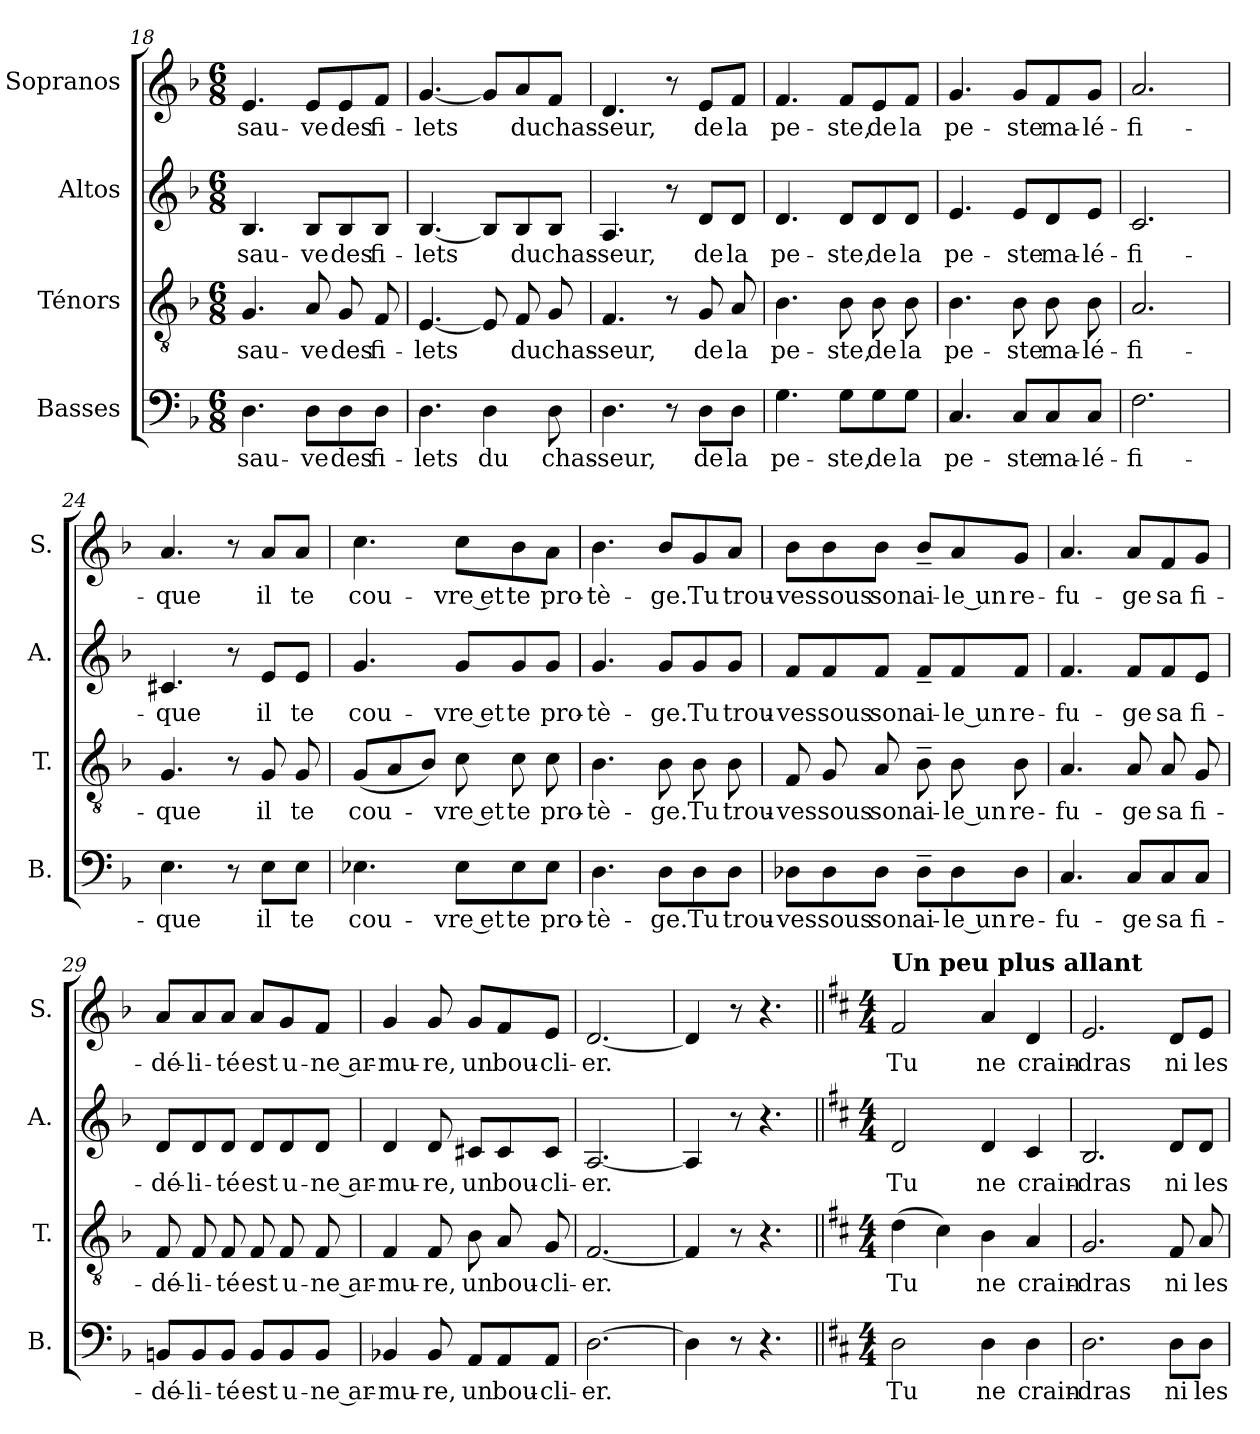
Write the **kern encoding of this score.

**kern	**text	**kern	**text	**kern	**text	**kern	**text
*part4	*part4	*part3	*part3	*part2	*part2	*part1	*part1
*staff4	*staff4	*staff3	*staff3	*staff2	*staff2	*staff1	*staff1
*I"Basses	*	*I"Ténors	*	*I"Altos	*	*I"Sopranos	*
*I'B.	*	*I'T.	*	*I'A.	*	*I'S.	*
*clefF4	*	*clefGv2	*	*clefG2	*	*clefG2	*
*	*	*ITrd7c12	*	*	*	*	*
*k[b-]	*	*k[b-]	*	*k[b-]	*	*k[b-]	*
*d:	*	*d:	*	*d:	*	*d:	*
*M6/8	*	*M6/8	*	*M6/8	*	*M6/8	*
=18	=18	=18	=18	=18	=18	=18	=18
!	!LO:LY:b	!	!LO:LY:b	!	!LO:LY:b	!	!LO:LY:b
4.D\	sau-	4.GG/	sau-	4.B-/	sau-	4.e/	sau-
!	!LO:LY:b	!	!LO:LY:b	!	!LO:LY:b	!	!LO:LY:b
8D\L	-ve	8AA/	-ve	8B-/L	-ve	8e/L	-ve
!	!LO:LY:b	!	!LO:LY:b	!	!LO:LY:b	!	!LO:LY:b
8D\	des	8GG/	des	8B-/	des	8e/	des
!	!LO:LY:b	!	!LO:LY:b	!	!LO:LY:b	!	!LO:LY:b
8D\J	fi-	8FF/	fi-	8B-/J	fi-	8f/J	fi-
=19	=19	=19	=19	=19	=19	=19	=19
!	!LO:LY:b	!	!LO:LY:b	!	!LO:LY:b	!	!LO:LY:b
4.D\	-lets	[<4.EE/	-lets	[<4.B-/	-lets	[<4.g/	-lets
!	!LO:LY:b	!	!	!	!	!	!
4D\	du	8EE/]	.	8B-/L]	.	8g/L]	.
!	!	!	!LO:LY:b	!	!LO:LY:b	!	!LO:LY:b
.	.	8FF/	du	8B-/	du	8a/	du
!	!LO:LY:b	!	!LO:LY:b	!	!LO:LY:b	!	!LO:LY:b
8D\	chas-	8GG/	chas-	8B-/J	chas-	8f/J	chas-
=20	=20	=20	=20	=20	=20	=20	=20
!	!LO:LY:b	!	!LO:LY:b	!	!LO:LY:b	!	!LO:LY:b
4.D\	-seur,	4.FF/	-seur,	4.A/	-seur,	4.d/	-seur,
8r	.	8r	.	8r	.	8r	.
!	!LO:LY:b	!	!LO:LY:b	!	!LO:LY:b	!	!LO:LY:b
8D\L	de	8GG/	de	8d/L	de	8e/L	de
!	!LO:LY:b	!	!LO:LY:b	!	!LO:LY:b	!	!LO:LY:b
8D\J	la	8AA/	la	8d/J	la	8f/J	la
!!LO:PB:g=z
=21	=21	=21	=21	=21	=21	=21	=21
!	!LO:LY:b	!	!LO:LY:b	!	!LO:LY:b	!	!LO:LY:b
4.G\	pe-	4.BB-\	pe-	4.d/	pe-	4.f/	pe-
!	!LO:LY:b	!	!LO:LY:b	!	!LO:LY:b	!	!LO:LY:b
8G\L	-ste,	8BB-\	-ste,	8d/L	-ste,	8f/L	-ste,
!	!LO:LY:b	!	!LO:LY:b	!	!LO:LY:b	!	!LO:LY:b
8G\	de	8BB-\	de	8d/	de	8e/	de
!	!LO:LY:b	!	!LO:LY:b	!	!LO:LY:b	!	!LO:LY:b
8G\J	la	8BB-\	la	8d/J	la	8f/J	la
=22	=22	=22	=22	=22	=22	=22	=22
!	!LO:LY:b	!	!LO:LY:b	!	!LO:LY:b	!	!LO:LY:b
4.C/	pe-	4.BB-\	pe-	4.e/	pe-	4.g/	pe-
!	!LO:LY:b	!	!LO:LY:b	!	!LO:LY:b	!	!LO:LY:b
8C/L	-ste	8BB-\	-ste	8e/L	-ste	8g/L	-ste
!	!LO:LY:b	!	!LO:LY:b	!	!LO:LY:b	!	!LO:LY:b
8C/	ma-	8BB-\	ma-	8d/	ma-	8f/	ma-
!	!LO:LY:b	!	!LO:LY:b	!	!LO:LY:b	!	!LO:LY:b
8C/J	-lé-	8BB-\	-lé-	8e/J	-lé-	8g/J	-lé-
=23	=23	=23	=23	=23	=23	=23	=23
!	!LO:LY:b	!	!LO:LY:b	!	!LO:LY:b	!	!LO:LY:b
2.F\	-fi-	2.AA/	-fi-	2.c/	-fi-	2.a/	-fi-
=24	=24	=24	=24	=24	=24	=24	=24
!	!LO:LY:b	!	!LO:LY:b	!	!LO:LY:b	!	!LO:LY:b
4.E\	-que	4.GG/	-que	4.c#X/	-que	4.a/	-que
8r	.	8r	.	8r	.	8r	.
!	!LO:LY:b	!	!LO:LY:b	!	!LO:LY:b	!	!LO:LY:b
8E\L	il	8GG/	il	8e/L	il	8a/L	il
!	!LO:LY:b	!	!LO:LY:b	!	!LO:LY:b	!	!LO:LY:b
8E\J	te	8GG/	te	8e/J	te	8a/J	te
=25	=25	=25	=25	=25	=25	=25	=25
!	!LO:LY:b	!	!LO:LY:b	!	!LO:LY:b	!	!LO:LY:b
4.E-X\	cou-	(<8GG/L	cou-	4.g/	cou-	4.cc\	cou-
.	.	8AA/	.	.	.	.	.
.	.	8BB-/J)	.	.	.	.	.
!	!LO:LY:b	!	!LO:LY:b	!	!LO:LY:b	!	!LO:LY:b
8E-\L	-vre et	8C\	-vre et	8g/L	-vre et	8cc\L	-vre et
!	!LO:LY:b	!	!LO:LY:b	!	!LO:LY:b	!	!LO:LY:b
8E-\	te	8C\	te	8g/	te	8b-\	te
!	!LO:LY:b	!	!LO:LY:b	!	!LO:LY:b	!	!LO:LY:b
8E-\J	pro-	8C\	pro-	8g/J	pro-	8a\J	pro-
=26	=26	=26	=26	=26	=26	=26	=26
!	!LO:LY:b	!	!LO:LY:b	!	!LO:LY:b	!	!LO:LY:b
4.D\	-tè-	4.BB-\	-tè-	4.g/	-tè-	4.b-\	-tè-
!	!LO:LY:b	!	!LO:LY:b	!	!LO:LY:b	!	!LO:LY:b
8D\L	-ge.	8BB-\	-ge.	8g/L	-ge.	8b-/L	-ge.
!	!LO:LY:b	!	!LO:LY:b	!	!LO:LY:b	!	!LO:LY:b
8D\	Tu	8BB-\	Tu	8g/	Tu	8g/	Tu
!	!LO:LY:b	!	!LO:LY:b	!	!LO:LY:b	!	!LO:LY:b
8D\J	trou-	8BB-\	trou-	8g/J	trou-	8a/J	trou-
!!LO:LB:g=z
=27	=27	=27	=27	=27	=27	=27	=27
!	!LO:LY:b	!	!LO:LY:b	!	!LO:LY:b	!	!LO:LY:b
8D-X\L	-ves	8FF/	-ves	8f/L	-ves	8b-\L	-ves
!	!LO:LY:b	!	!LO:LY:b	!	!LO:LY:b	!	!LO:LY:b
8D-\	sous	8GG/	sous	8f/	sous	8b-\	sous
!	!LO:LY:b	!	!LO:LY:b	!	!LO:LY:b	!	!LO:LY:b
8D-\J	son	8AA/	son	8f/J	son	8b-\J	son
!	!LO:LY:b	!	!LO:LY:b	!	!LO:LY:b	!	!LO:LY:b
8D-~>\L	ai-	8BB-~>\	ai-	8f~</L	ai-	8b-~>/L	ai-
!	!LO:LY:b	!	!LO:LY:b	!	!LO:LY:b	!	!LO:LY:b
8D-\	-le un	8BB-\	-le un	8f/	-le un	8a/	-le un
!	!LO:LY:b	!	!LO:LY:b	!	!LO:LY:b	!	!LO:LY:b
8D-\J	re-	8BB-\	re-	8f/J	re-	8g/J	re-
=28	=28	=28	=28	=28	=28	=28	=28
!	!LO:LY:b	!	!LO:LY:b	!	!LO:LY:b	!	!LO:LY:b
4.C/	-fu-	4.AA/	-fu-	4.f/	-fu-	4.a/	-fu-
!	!LO:LY:b	!	!LO:LY:b	!	!LO:LY:b	!	!LO:LY:b
8C/L	-ge	8AA/	-ge	8f/L	-ge	8a/L	-ge
!	!LO:LY:b	!	!LO:LY:b	!	!LO:LY:b	!	!LO:LY:b
8C/	sa	8AA/	sa	8f/	sa	8f/	sa
!	!LO:LY:b	!	!LO:LY:b	!	!LO:LY:b	!	!LO:LY:b
8C/J	fi-	8GG/	fi-	8e/J	fi-	8g/J	fi-
=29	=29	=29	=29	=29	=29	=29	=29
!	!LO:LY:b	!	!LO:LY:b	!	!LO:LY:b	!	!LO:LY:b
8BBn/L	-dé-	8FF/	-dé-	8d/L	-dé-	8a/L	-dé-
!	!LO:LY:b	!	!LO:LY:b	!	!LO:LY:b	!	!LO:LY:b
8BB/	-li-	8FF/	-li-	8d/	-li-	8a/	-li-
!	!LO:LY:b	!	!LO:LY:b	!	!LO:LY:b	!	!LO:LY:b
8BB/J	-té	8FF/	-té	8d/J	-té	8a/J	-té
!	!LO:LY:b	!	!LO:LY:b	!	!LO:LY:b	!	!LO:LY:b
8BB/L	est	8FF/	est	8d/L	est	8a/L	est
!	!LO:LY:b	!	!LO:LY:b	!	!LO:LY:b	!	!LO:LY:b
8BB/	u-	8FF/	u-	8d/	u-	8g/	u-
!	!LO:LY:b	!	!LO:LY:b	!	!LO:LY:b	!	!LO:LY:b
8BB/J	-ne ar-	8FF/	-ne ar-	8d/J	-ne ar-	8f/J	-ne ar-
=30	=30	=30	=30	=30	=30	=30	=30
!	!LO:LY:b	!	!LO:LY:b	!	!LO:LY:b	!	!LO:LY:b
4BB-X/	-mu-	4FF/	-mu-	4d/	-mu-	4g/	-mu-
!	!LO:LY:b	!	!LO:LY:b	!	!LO:LY:b	!	!LO:LY:b
8BB-/	-re,	8FF/	-re,	8d/	-re,	8g/	-re,
!	!LO:LY:b	!	!LO:LY:b	!	!LO:LY:b	!	!LO:LY:b
8AA/L	un	8BB-\	un	8c#X/L	un	8g/L	un
!	!LO:LY:b	!	!LO:LY:b	!	!LO:LY:b	!	!LO:LY:b
8AA/	bou-	8AA/	bou-	8c#/	bou-	8f/	bou-
!	!LO:LY:b	!	!LO:LY:b	!	!LO:LY:b	!	!LO:LY:b
8AA/J	-cli-	8GG/	-cli-	8c#/J	-cli-	8e/J	-cli-
=31	=31	=31	=31	=31	=31	=31	=31
!	!LO:LY:b	!	!LO:LY:b	!	!LO:LY:b	!	!LO:LY:b
[>2.D\	-er.	[<2.FF/	-er.	[<2.A/	-er.	[<2.d/	-er.
=32	=32	=32	=32	=32	=32	=32	=32
4D\]	.	4FF/]	.	4A/]	.	4d/]	.
8r	.	8r	.	8r	.	8r	.
4.r	.	4.r	.	4.r	.	4.r	.
!!LO:LB:g=z
=33||	=33||	=33||	=33||	=33||	=33||	=33||	=33||
*k[f#c#]	*	*k[f#c#]	*	*k[f#c#]	*	*k[f#c#]	*
*D:	*	*D:	*	*D:	*	*D:	*
*M4/4	*	*M4/4	*	*M4/4	*	*M4/4	*
!	!	!	!	!	!	!LO:TX:a:B:t=Un peu plus allant	!
!	!LO:LY:b	!	!LO:LY:b	!	!LO:LY:b	!	!LO:LY:b
2D\	Tu	(>4D\	Tu	2d/	Tu	2f#/	Tu
.	.	4C#\)	.	.	.	.	.
!	!LO:LY:b	!	!LO:LY:b	!	!LO:LY:b	!	!LO:LY:b
4D\	ne	4BB\	ne	4d/	ne	4a/	ne
!	!LO:LY:b	!	!LO:LY:b	!	!LO:LY:b	!	!LO:LY:b
4D\	crain-	4AA/	crain-	4c#/	crain-	4d/	crain-
=34	=34	=34	=34	=34	=34	=34	=34
!	!LO:LY:b	!	!LO:LY:b	!	!LO:LY:b	!	!LO:LY:b
2.D\	-dras	2.GG/	-dras	2.B/	-dras	2.e/	-dras
!	!LO:LY:b	!	!LO:LY:b	!	!LO:LY:b	!	!LO:LY:b
8D\L	ni	8FF#/	ni	8d/L	ni	8d/L	ni
!	!LO:LY:b	!	!LO:LY:b	!	!LO:LY:b	!	!LO:LY:b
8D\J	les	8AA/	les	8d/J	les	8e/J	les
=	=	=	=	=	=	=	=
*-	*-	*-	*-	*-	*-	*-	*-
